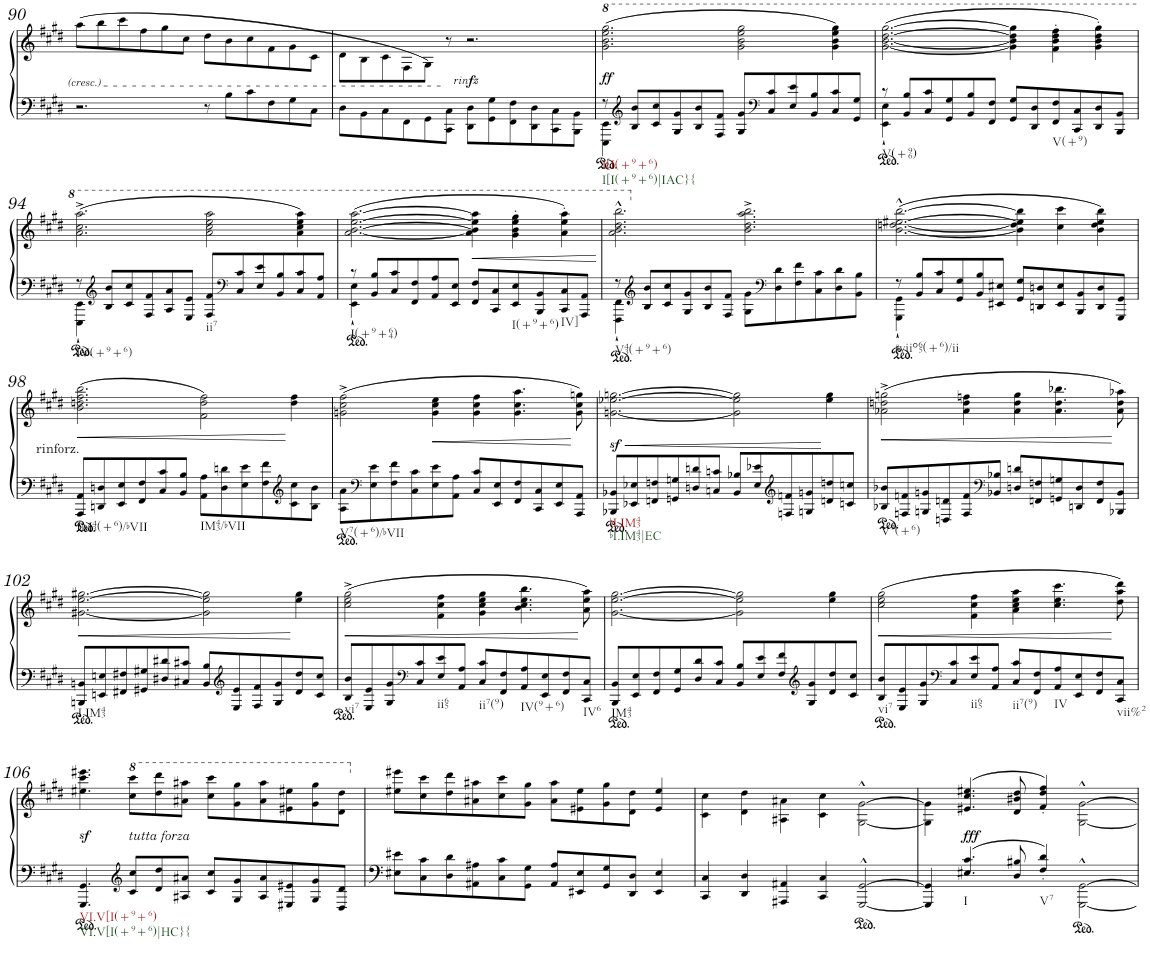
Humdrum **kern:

**kern	**kern	**dynam
*part1	*part1	*part1
*staff2	*staff1	*staff1/2
*I"Piano	*	*
*I'Pno.	*	*
!!LO:PB:g=z
*clefG2	*clefG2	*
*k[f#c#g#d#]	*k[f#c#g#d#]	*
*M6/4	*M6/4	*
=90	=90	=90
2.r	(8aa\L	.
.	8bb\	.
.	8ccc#\	.
.	8ff#\	.
.	8gg#\	.
.	8cc#\J	.
8r	8dd#\L	.
8B\L	8b\	.
8c#\	8cc#\	.
8F#\	8f#\	.
8G#\	8g#\	.
8C#\J	8c#\J	.
=91	=91	=91
8D#\L	8d#\L	.
8BB\	8B\	.
8C#\	8c#\	.
8FF#\	8F#\	.
8GG#\	8G#\J)	.
8CC#\ 8C#\J	8r	.
!	!	!LO:DY:a=2
!	!	!LO:DY:n=1:a=2
8DD#\ 8D#\L	2.r	other-dynamics fz
8GG#\ 8G#\	.	.
8FF#\ 8F#\	.	.
8DD#\ 8D#\	.	.
8CC#\ 8C#\	.	.
8BBB\ 8BB\J	.	.
=92	=92	=92
*^	*	*
!LO:TX:b:t=I[I(+9+6)	!	!	!
!LO:TX:b:t=I[I(+9+6)|IAC}{	!	!	!
!	!	!	!LO:DY:b
8r	4EEE\ 4EE\	(2.gg#\ 2.bb\ 2.eee\ 2.ggg#\	ff
*clefG2	*	*	*
8B/ 8b/L	.	.	.
8c#/ 8cc#/	4ryy	.	.
8G#/ 8g#/	.	.	.
8B/ 8b/	1ryy	.	.
8F#/ 8f#/J	.	.	.
8G#/ 8g#/L	.	2gg#\ 2bb\ 2eee\ 2ggg#\	.
*clefF4	*	*	*
8C#/ 8c#/	.	.	.
8E/ 8e/	.	.	.
8BB/ 8B/	.	.	.
8C#/ 8c#/	.	4gg#\ 4bb\ 4eee\ 4ggg#\)	.
8GG#/ 8G#/J	.	.	.
=93	=93	=93	=93
!LO:TX:b:t=V(+96)	!	!	!
8r	4EE\` 4E\`	([2.gg#\ [2.bb\ [2.ddd#\ [2.ggg#\	.
8BB/ 8B/L	.	.	.
8C#/ 8c#/	4ryy	.	.
8GG#/ 8G#/	.	.	.
8BB/ 8B/	1ryy	.	.
8FF#/ 8F#/J	.	.	.
8GG#/ 8G#/L	.	4gg#\] 4bb\] 4ddd#\] 4ggg#\]	.
8DD#/ 8D#/	.	.	.
!LO:TX:b:t=V(+9)	!	!	!
8FF#/ 8F#/	.	4ff#\' 4bb\' 4ddd#\' 4fff#\'	.
8CC#/ 8C#/	.	.	.
8DD#/ 8D#/	.	4gg#\' 4bb\' 4ddd#\' 4ggg#\')	.
8BBB/ 8BB/J	.	.	.
!!LO:LB:g=z
=94	=94	=94	=94
!LO:TX:b:t=IV(+9+6)	!	!	!
8r	4EEE\` 4EE\`	(2.aa\^ 2.ccc#\^ 2.aaa\^	.
*clefG2	*	*	*
8B/ 8b/L	.	.	.
8c#/ 8cc#/	4ryy	.	.
8F#/ 8f#/	.	.	.
8A/ 8a/	1ryy	.	.
8E/ 8e/J	.	.	.
!LO:TX:b:t=ii7	!	!	!
8F#/ 8f#/L	.	2aa\ 2ccc#\ 2eee\ 2aaa\	.
*clefF4	*	*	*
8C#/ 8c#/	.	.	.
8E/ 8e/	.	.	.
8BB/ 8B/	.	.	.
8C#/ 8c#/	.	4aa\ 4ccc#\ 4eee\ 4aaa\)	.
8AA/ 8A/J	.	.	.
=95	=95	=95	=95
!LO:TX:b:t=I(+9+64)	!	!	!
8r	4EE\` 4E\`	([2.aa\ [2.bb\ [2.eee\ [2.aaa\	.
8BB/ 8B/L	.	.	.
8C#/ 8c#/	4ryy	.	.
8FF#/ 8F#/	.	.	.
8AA/ 8A/	1ryy	.	.
8EE/ 8E/J	.	.	.
!	!	!	!LO:HP:b
8FF#/ 8F#/L	.	4aa\] 4bb\] 4eee\] 4aaa\]	<
8CC#/ 8C#/	.	.	.
!LO:TX:b:t=I(+9+6)	!	!	!
8EE/ 8E/	.	4gg#\' 4bb\' 4eee\' 4ggg#\'	.
8BBB/ 8BB/	.	.	.
!LO:TX:b:t=IV]	!	!	!
8CC#/ 8C#/	.	4aa\' 4eee\' 4aaa\')	.
8AAA/ 8AA/J	.	.	.
*v	*v	*	*
.	.	[
=96	=96	=96
*^	*	*
!LO:TX:b:t=V43(+9+6)	!	!	!
8r	4FFF#\` 4FF#\`	2.aa\^^ 2.bb\^^ 2.ddd#\^^ 2.bbb\^^	.
*clefG2	*	*	*
8B/ 8b/L	.	.	.
8c#/ 8cc#/	4ryy	.	.
8G#/ 8g#/	.	.	.
8B/ 8b/	1ryy	.	.
8F#/ 8f#/J	.	.	.
8G#\ 8g#\L	.	2.b\^ 2.dd#\^ 2.aa\^ 2.bb\^	.
*clefF4	*	*	*
8D#\ 8d#\	.	.	.
8F#\ 8f#\	.	.	.
8C#\ 8c#\	.	.	.
8D#\ 8d#\	.	.	.
8BB\ 8B\J	.	.	.
=97	=97	=97	=97
!LO:TX:b:t=#viio65(+6)/ii	!	!	!
8r	4GGG#\` 4GG#\`	([2.b\^^ [2.ddn\^^ [2.ee#X\^^ [2.bb\^^	.
8BB/ 8B/L	.	.	.
8C#/ 8c#/	4ryy	.	.
8GG#/ 8G#/	.	.	.
8BB/ 8B/	1ryy	.	.
8EE#X/ 8E#X/J	.	.	.
8GG#/ 8G#/L	.	4b\] 4dd\] 4ee#\] 4bb\]	.
8DDn/ 8Dn/	.	.	.
8EE#/ 8E#/	.	4cc#\ 4ccc#\	.
8BBB/ 8BB/	.	.	.
8DD/ 8D/	.	4b\ 4dd\ 4ee#\ 4bb\)	.
8GGG#/ 8GG#/J	.	.	.
*v	*v	*	*
!!LO:LB:g=z
=98	=98	=98
!	!LO:TX:b:t=rinforz.	!
!LO:TX:b:t=IM43(+6)/bVII	!	!
!	!	!LO:HP:b
8AAA/ 8AA/L	(2.b\ 2.ddn\ 2.ff#\ 2.bb\	<
8DDn/ 8Dn/	.	.
8EE/ 8E/	.	.
8FF#/ 8F#/	.	.
8C#/ 8c#/	.	.
8BB/ 8B/J	.	.
!LO:TX:b:t=IM43/bVII	!	!
8AA\ 8A\L	2f#\ 2dd\ 2ff#\)	.
8D\ 8dn\	.	.
8E\ 8e\	.	.
8F#\ 8f#\	.	.
*clefG2	*	*
8c#\ 8cc#\	4dd\ 4ff#\	[
8B\ 8b\J	.	.
=99	=99	=99
!LO:TX:b:t=V7(+6)/bVII	!	!
8A\ 8a\L	(2gn\^ 2cc#\^ 2ff#\^	.
*clefF4	*	*
8E\ 8e\	.	.
8F#\ 8f#\	.	.
8C#\ 8c#\	.	.
!	!	!LO:HP:b
8E\ 8e\	4g\ 4cc#\ 4ee\	<
8AA\ 8A\J	.	.
8C#/ 8c#/L	4g\ 4cc#\ 4ff#\	.
8EE/ 8E/	.	.
8FF#/ 8F#/	4.g\ 4.cc#\ 4.aa\	.
8CC#/ 8C#/	.	.
8EE/ 8E/	.	.
8AAA/ 8AA/J	8g\ 8cc#\ 8ggn\)	[
=100	=100	=100
!LO:TX:b:t=bI.IM43	!	!
!LO:TX:b:t=bI.IM43|EC	!	!
!	!	!LO:HP:b
8BBB-X/ 8BB-X/L	[2.gn\z< [2.ee-X\z< [2.ggn\z<	<
8EE-X/ 8E-X/	.	.
8FFn/ 8Fn/	.	.
8GGn/ 8Gn/	.	.
8Dn/ 8dn/	.	.
8Cn/ 8cn/J	.	.
8BB-/ 8B-X/L	2g\] 2ee-\] 2gg\]	.
8E-/ 8e-X/	.	.
*clefG2	*	*
8Fn/ 8fn/	.	.
8Gn/ 8gn/	.	.
8dn/ 8ddn/	4ee-\ 4gg\	[
8cn/ 8ccn/J	.	.
=101	=101	=101
!LO:TX:b:t=V7(+6)	!	!
!	!	!LO:HP:b
8B-X/ 8b-X/L	(2a-X\^ 2ddn\^ 2ggn\^	<
8Fn/ 8fn/	.	.
8Gn/ 8gn/	.	.
8Dn/ 8dn/	.	.
8F/ 8f/	4a-\ 4dd\ 4ffn\	.
*clefF4	*	*
8BB-X/ 8B-X/J	.	.
8Dn/ 8dn/L	4a-\ 4dd\ 4gg\	.
8FFn/ 8Fn/	.	.
8GGn/ 8Gn/	4.a-\ 4.dd\ 4.bb-X\	.
8DDn/ 8D/	.	.
8FF/ 8F/	.	.
8BBB-X/ 8BB-/J	8a-\ 8dd\ 8aa-X\)	[
!!LO:LB:g=z
=102	=102	=102
!LO:TX:b:t=I.IM43	!	!
!	!	!LO:HP:b
8BBBn/ 8BBn/L	[2.g#X\ [2.ee\ [2.gg#X\	<
8EEn/ 8En/	.	.
8FF#X/ 8F#X/	.	.
8GG#X/ 8G#X/	.	.
8D#X/ 8d#X/	.	.
8C#X/ 8c#X/J	.	.
8BB/ 8B/L	2g#\] 2ee\] 2gg#\]	.
*clefG2	*	*
8E/ 8e/	.	.
8F#/ 8f#/	.	.
8G#/ 8g#/	.	.
8d#/ 8dd#/	4ee\ 4gg#\	[
8c#/ 8cc#/J	.	.
=103	=103	=103
!LO:TX:b:t=vi7	!	!
!	!	!LO:HP:b
8B/ 8b/L	(2cc#\^ 2ee\^ 2gg#\^	<
8E/ 8e/	.	.
8G#/ 8g#/	.	.
*clefF4	*	*
8C#/ 8c#/	.	.
!LO:TX:b:t=ii65	!	!
8E/ 8e/	4f#\ 4cc#\ 4ff#\	.
8AA/ 8A/J	.	.
!LO:TX:b:t=ii7(9)	!	!
8C#/ 8c#/L	4g#\ 4cc#\ 4ee\ 4gg#\	.
8FF#/ 8F#/	.	.
!LO:TX:b:t=IV(9+6)	!	!
8AA/ 8A/	4.b\ 4.cc#\ 4.ee\ 4.bb\	.
8EE/ 8E/	.	.
8FF#/ 8F#/	.	.
!LO:TX:b:t=IV6	!	!
8CC#/ 8C#/J	8a\ 8ee\ 8aa\)	[
=104	=104	=104
!LO:TX:b:t=IM43	!	!
8BBB/ 8BB/L	[2.g#\ [2.ee\ [2.gg#\	.
8EE/ 8E/	.	.
8FF#/ 8F#/	.	.
8GG#/ 8G#/	.	.
8D#/ 8d#/	.	.
8C#/ 8c#/J	.	.
8BB/ 8B/L	2g#\] 2ee\] 2gg#\]	.
8E/ 8e/	.	.
8F#/ 8f#/	.	.
*clefG2	*	*
8G#/ 8g#/	.	.
8d#/ 8dd#/	4ee\ 4gg#\	.
8c#/ 8cc#/J	.	.
=105	=105	=105
!LO:TX:b:t=vi7	!	!
!	!	!LO:HP:b
8B/ 8b/L	(2cc#\ 2ee\ 2gg#\	<
8E/ 8e/	.	.
8G#/ 8g#/	.	.
*clefF4	*	*
8C#/ 8c#/	.	.
!LO:TX:b:t=ii65	!	!
8E/ 8e/	4f#\ 4cc#\ 4ff#\	.
8AA/ 8A/J	.	.
!LO:TX:b:t=ii7(9)	!	!
8C#/ 8c#/L	4a\ 4cc#\ 4ee\ 4aa\	.
8FF#/ 8F#/	.	.
!LO:TX:b:t=IV	!	!
8AA/ 8A/	4.cc#\ 4.ee\ 4.ccc#\	.
8EE/ 8E/	.	.
8FF#/ 8F#/	.	.
!LO:TX:b:t=vii%2	!	!
8CC#/ 8C#/J	8dd#\ 8aa\ 8ddd#\)	[
!!LO:LB:g=z
=106	=106	=106
!LO:TX:b:t=VI.V[I(+9+6)	!	!
!LO:TX:b:t=VI.V[I(+9+6)|HC}{	!	!
4.GGG#/ 4.GG#/	4.ee#X\z< 4.ccc#\z< 4.eee#X\z<	.
*clefG2	*	*
*	*8va	*
!	!LO:TX:b:i:t=tutta forza	!
8c#/ 8cc#/L	8ccc#\ 8cccc#\L	.
8d#/ 8dd#/	8ddd#\ 8dddd#\	.
8A#X/ 8a#X/J	8aa#X\ 8aaa#X\J	.
8c#/ 8cc#/L	8ccc#\ 8cccc#\L	.
8G#/ 8g#/	8gg#\ 8ggg#\	.
8A#/ 8a#/	8aa#\ 8aaa#\	.
8E#X/ 8e#X/	8ee#X\ 8eee#X\	.
8G#/ 8g#/	8gg#\ 8ggg#\	.
8D#/ 8d#/J	8dd#\ 8ddd#\J	.
=107	=107	=107
*	*X8va	*
8E#X\ 8e#X\L	8ee#X\ 8eee#X\L	.
8C#\ 8c#\	8cc#\ 8ccc#\	.
8D#\ 8d#\	8dd#\ 8ddd#\	.
8AA#X\ 8A#X\	8a#X\ 8aa#X\	.
8C#\ 8c#\	8cc#\ 8ccc#\	.
8GG#\ 8G#\J	8g#\ 8gg#\J	.
8AA#/ 8A#/L	8a#\ 8aa#\L	.
8EE#X/ 8E#/	8e#X\ 8ee#\	.
8GG#/ 8G#/	8g#\ 8gg#\	.
8DD#/ 8D#/J	8d#\ 8dd#\J	.
4EE#/ 4E#/	4e#/ 4ee#/	.
=108	=108	=108
4CC#/ 4C#/	4c#\ 4cc#\	.
4DD#/ 4D#/	4d#\ 4dd#\	.
4AAA#X/ 4AA#X/	4A#X\ 4a#X\	.
4CC#/ 4C#/	4c#\ 4cc#\	.
[2GGG#/^^ [2GG#/^^	[2G#\^^ [2g#\^^	.
=109	=109	=109
4GGG#/] 4GG#/]	4G#\] 4g#\]	.
!LO:TX:b:t=I	!	!
!	!	!LO:DY:b
4.E#X/ 4.c#/	(>4.e#X/ 4.cc#/ 4.ee#X/	fff
8D#/ 8B#X/	8d#/ 8b#X/ 8dd#/	.
!LO:TX:b:t=V7	!	!
4F#/' 4d#/'	4f#/' 4dd#/' 4ff#/')	.
[2GGG#\^^ [2GG#\^^	[2G#\^^ [2g#\^^	.
=	=	=
*-	*-	*-
